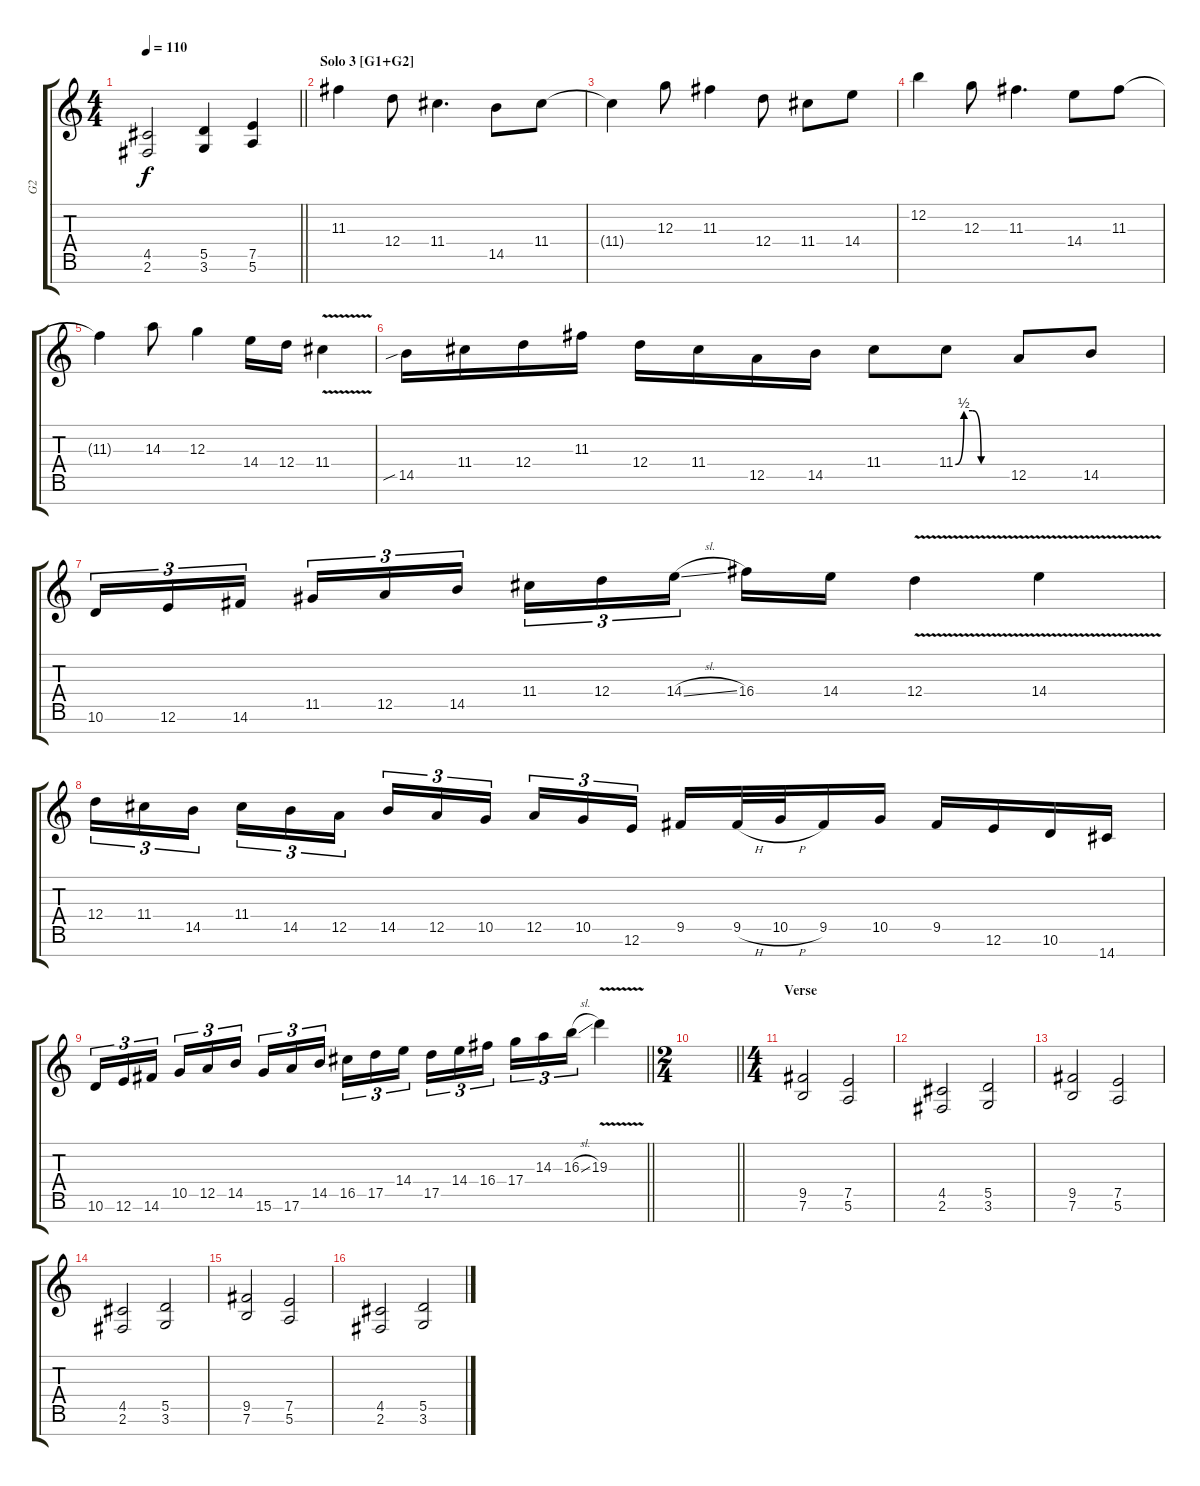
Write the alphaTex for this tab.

\track ("G2" "G2") {instrument distortionguitar}
\staff {score tabs}
\tuning (E4 B3 G3 D3 A2 E2 B1) {hide}
\ts (4 4)
\tempo 110
\clef g2
\barLineRight lightlight
\ks c
(4.5 2.6).2{dy f} (5.5 3.6).4 (7.5 5.6).4 |
\section ("" "Solo 3 [G1+G2]")
11.3.4 12.4.8 11.4.4{d} 14.5.8 11.4.8 |
11.4{t}.4 12.3.8 11.3.4 12.4.8 11.4.8 14.4.8 |
12.2.4 12.3.8 11.3.4{d} 14.4.8 11.3.8 |
11.3{t}.4 14.3.8 12.3.4 14.4.16 12.4.16 11.4{v}.4 |
14.5{sib}.16 11.4.16 12.4.16 11.3.16 12.4.16 11.4.16 12.5.16 14.5.16 11.4.8 11.4{be (custom 0 0 10 2 20 2 30 0 60 0)}.8 12.5.8 14.5.8 |
10.6.16{tu (3 2)} 12.6.16{tu (3 2)} 14.6.16{tu (3 2) beam splitsecondary} 11.5.16{tu (3 2)} 12.5.16{tu (3 2)} 14.5.16{tu (3 2)} 11.4.16{tu (3 2)} 12.4.16{tu (3 2)} 14.4{sl}.16{tu (3 2) beam splitsecondary} 16.4.16 14.4.16 12.4{v}.4 14.4{v}.4 |
12.4.16{tu (3 2)} 11.4.16{tu (3 2)} 14.5.16{tu (3 2) beam splitsecondary} 11.4.16{tu (3 2)} 14.5.16{tu (3 2)} 12.5.16{tu (3 2)} 14.5.16{tu (3 2)} 12.5.16{tu (3 2)} 10.5.16{tu (3 2) beam splitsecondary} 12.5.16{tu (3 2)} 10.5.16{tu (3 2)} 12.6.16{tu (3 2)} 9.5.16 9.5{h}.32 10.5{h}.32 9.5.16 10.5.16 9.5.16 12.6.16 10.6.16 14.7.16 |
\barLineRight lightlight
10.6.16{tu (3 2)} 12.6.16{tu (3 2)} 14.6.16{tu (3 2) beam splitsecondary} 10.5.16{tu (3 2)} 12.5.16{tu (3 2)} 14.5.16{tu (3 2)} 15.6.16{tu (3 2)} 17.6.16{tu (3 2)} 14.5.16{tu (3 2) beam splitsecondary} 16.5.16{tu (3 2)} 17.5.16{tu (3 2)} 14.4.16{tu (3 2)} 17.5.16{tu (3 2)} 14.4.16{tu (3 2)} 16.4.16{tu (3 2) beam splitsecondary} 17.4.16{tu (3 2)} 14.3.16{tu (3 2)} 16.3{sl}.16{tu (3 2)} 19.3{v}.4 |
\ts (2 4)
\section ("" "")
\barLineRight lightlight
|
\ts (4 4)
\section ("" "Verse")
(9.5 7.6).2 (7.5 5.6).2 |
(4.5 2.6).2 (5.5 3.6).2 |
(9.5 7.6).2 (7.5 5.6).2 |
(4.5 2.6).2 (5.5 3.6).2 |
(9.5 7.6).2 (7.5 5.6).2 |
(4.5 2.6).2 (5.5 3.6).2
